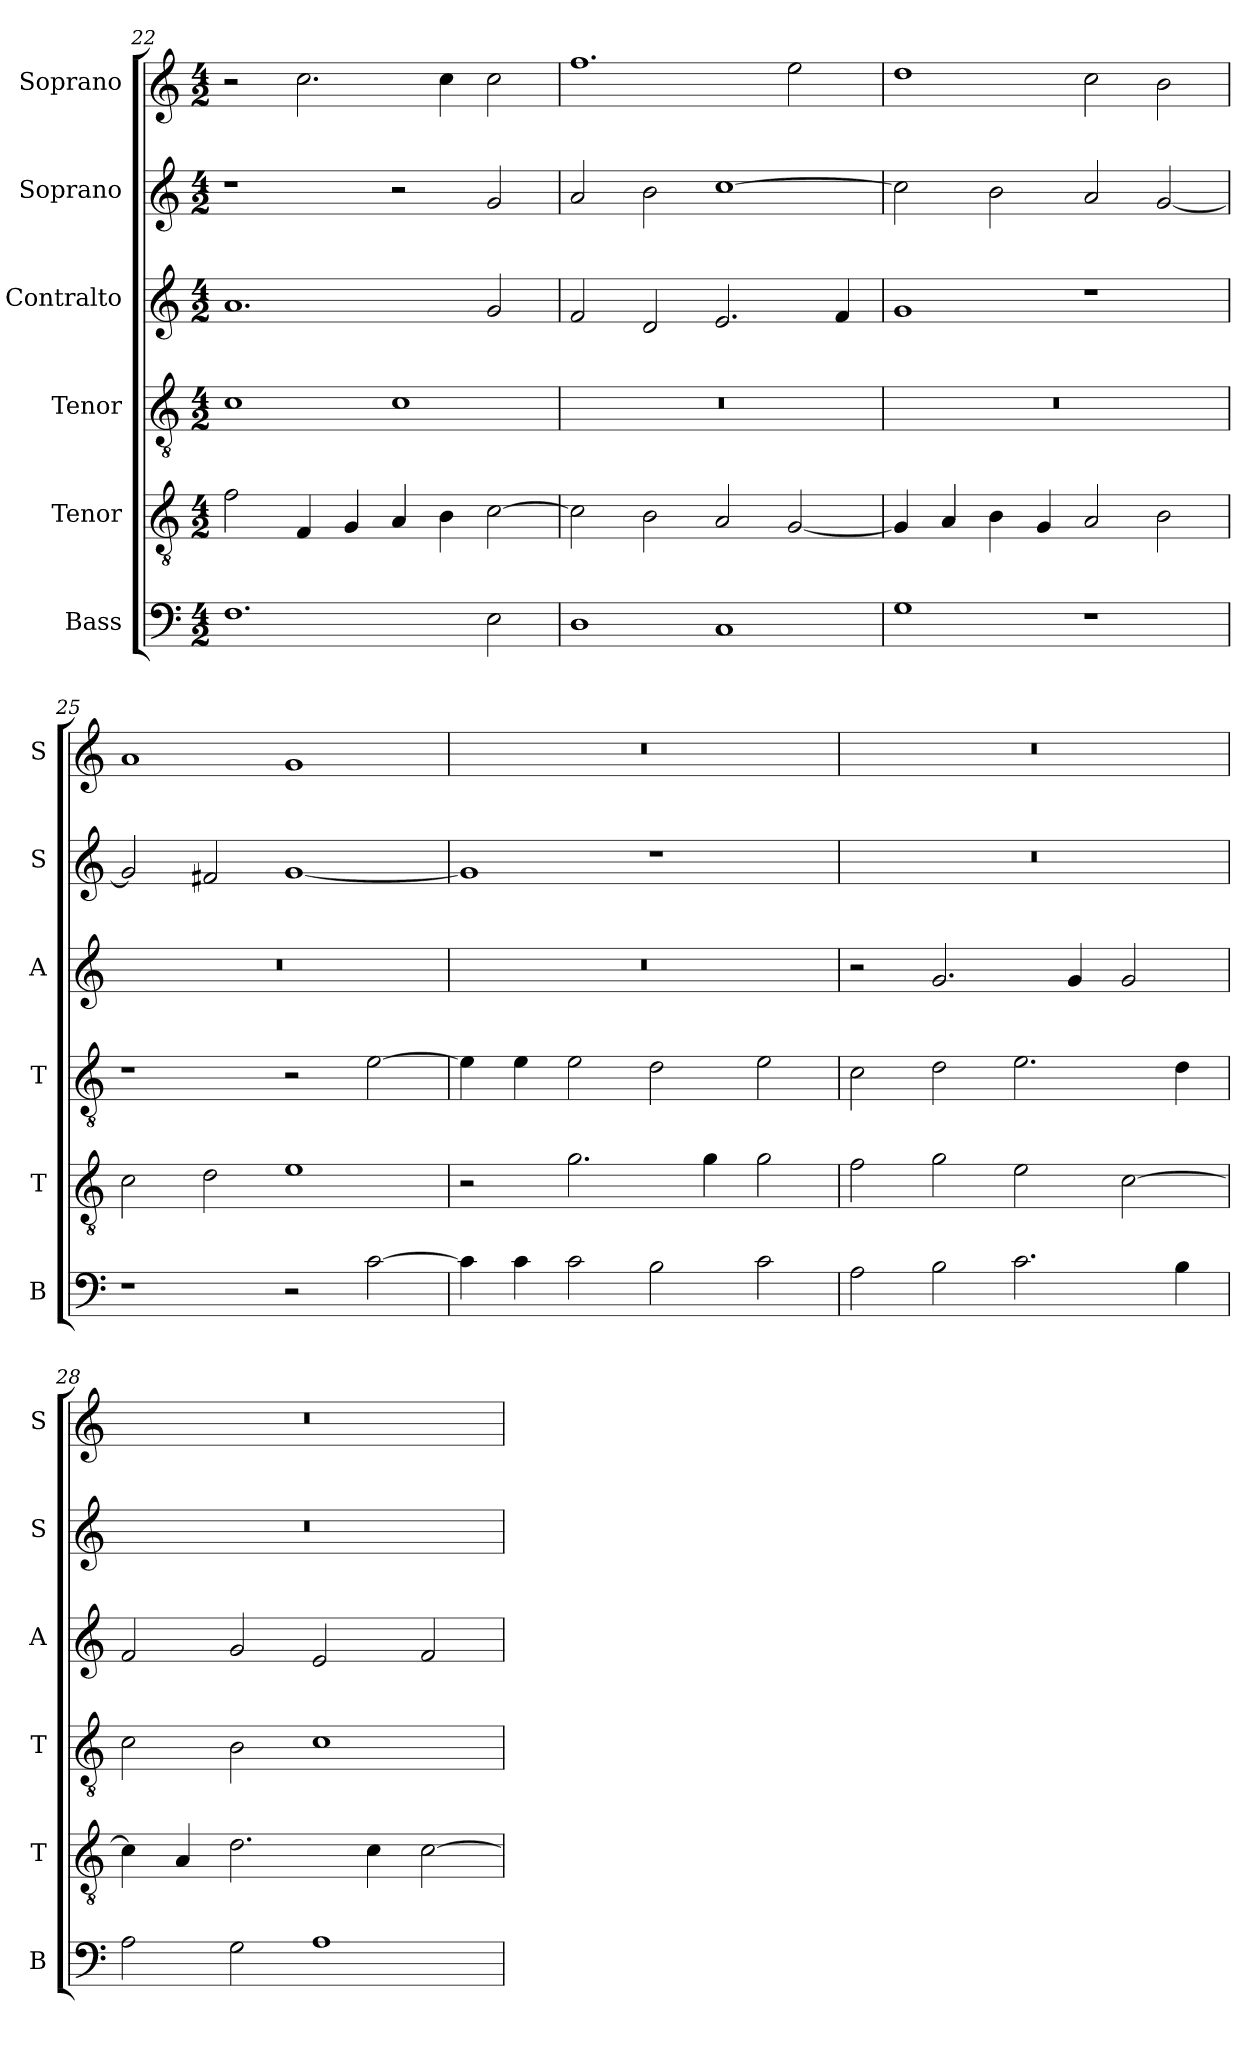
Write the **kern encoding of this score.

**kern	**kern	**kern	**kern	**kern	**kern
*part6	*part5	*part4	*part3	*part2	*part1
*staff6	*staff5	*staff4	*staff3	*staff2	*staff1
*I"Bass	*I"Tenor	*I"Tenor	*I"Contralto	*I"Soprano	*I"Soprano
*I'B	*I'T	*I'T	*I'A	*I'S	*I'S
*clefF4	*clefGv2	*clefGv2	*clefG2	*clefG2	*clefG2
*k[]	*k[]	*k[]	*k[]	*k[]	*k[]
*C:ion	*C:ion	*C:ion	*C:ion	*C:ion	*C:ion
*M4/2	*M4/2	*M4/2	*M4/2	*M4/2	*M4/2
=22	=22	=22	=22	=22	=22
1.F	2f	1c	1.a	1r	2r
.	4F	.	.	.	2.cc
.	4G	.	.	.	.
.	4A	1c	.	2r	.
.	4B	.	.	.	4cc
2E	[2c	.	2g	2g	2cc
=23	=23	=23	=23	=23	=23
1D	2c]	0r	2f	2a	1.ff
.	2B	.	2d	2b	.
1C	2A	.	2.e	[1cc	.
.	[2G	.	.	.	2ee
.	.	.	4f	.	.
=24	=24	=24	=24	=24	=24
1G	4G]	0r	1g	2cc]	1dd
.	4A	.	.	.	.
.	4B	.	.	2b	.
.	4G	.	.	.	.
1r	2A	.	1r	2a	2cc
.	2B	.	.	[2g	2b
=25	=25	=25	=25	=25	=25
1r	2c	1r	0r	2g]	1a
.	2d	.	.	2f#X	.
2r	1e	2r	.	[1g	1g
[2c	.	[2e	.	.	.
=26	=26	=26	=26	=26	=26
4c]	2r	4e]	0r	1g]	0r
4c	.	4e	.	.	.
2c	2.g	2e	.	.	.
2B	.	2d	.	1r	.
.	4g	.	.	.	.
2c	2g	2e	.	.	.
=27	=27	=27	=27	=27	=27
2A	2f	2c	2r	0r	0r
2B	2g	2d	2.g	.	.
2.c	2e	2.e	.	.	.
.	.	.	4g	.	.
.	[2c	.	2g	.	.
4B	.	4d	.	.	.
=28	=28	=28	=28	=28	=28
2A	4c]	2c	2f	0r	0r
.	4A	.	.	.	.
2G	2.d	2B	2g	.	.
1A	.	1c	2e	.	.
.	4c	.	.	.	.
.	[2c	.	2f	.	.
=	=	=	=	=	=
*-	*-	*-	*-	*-	*-
